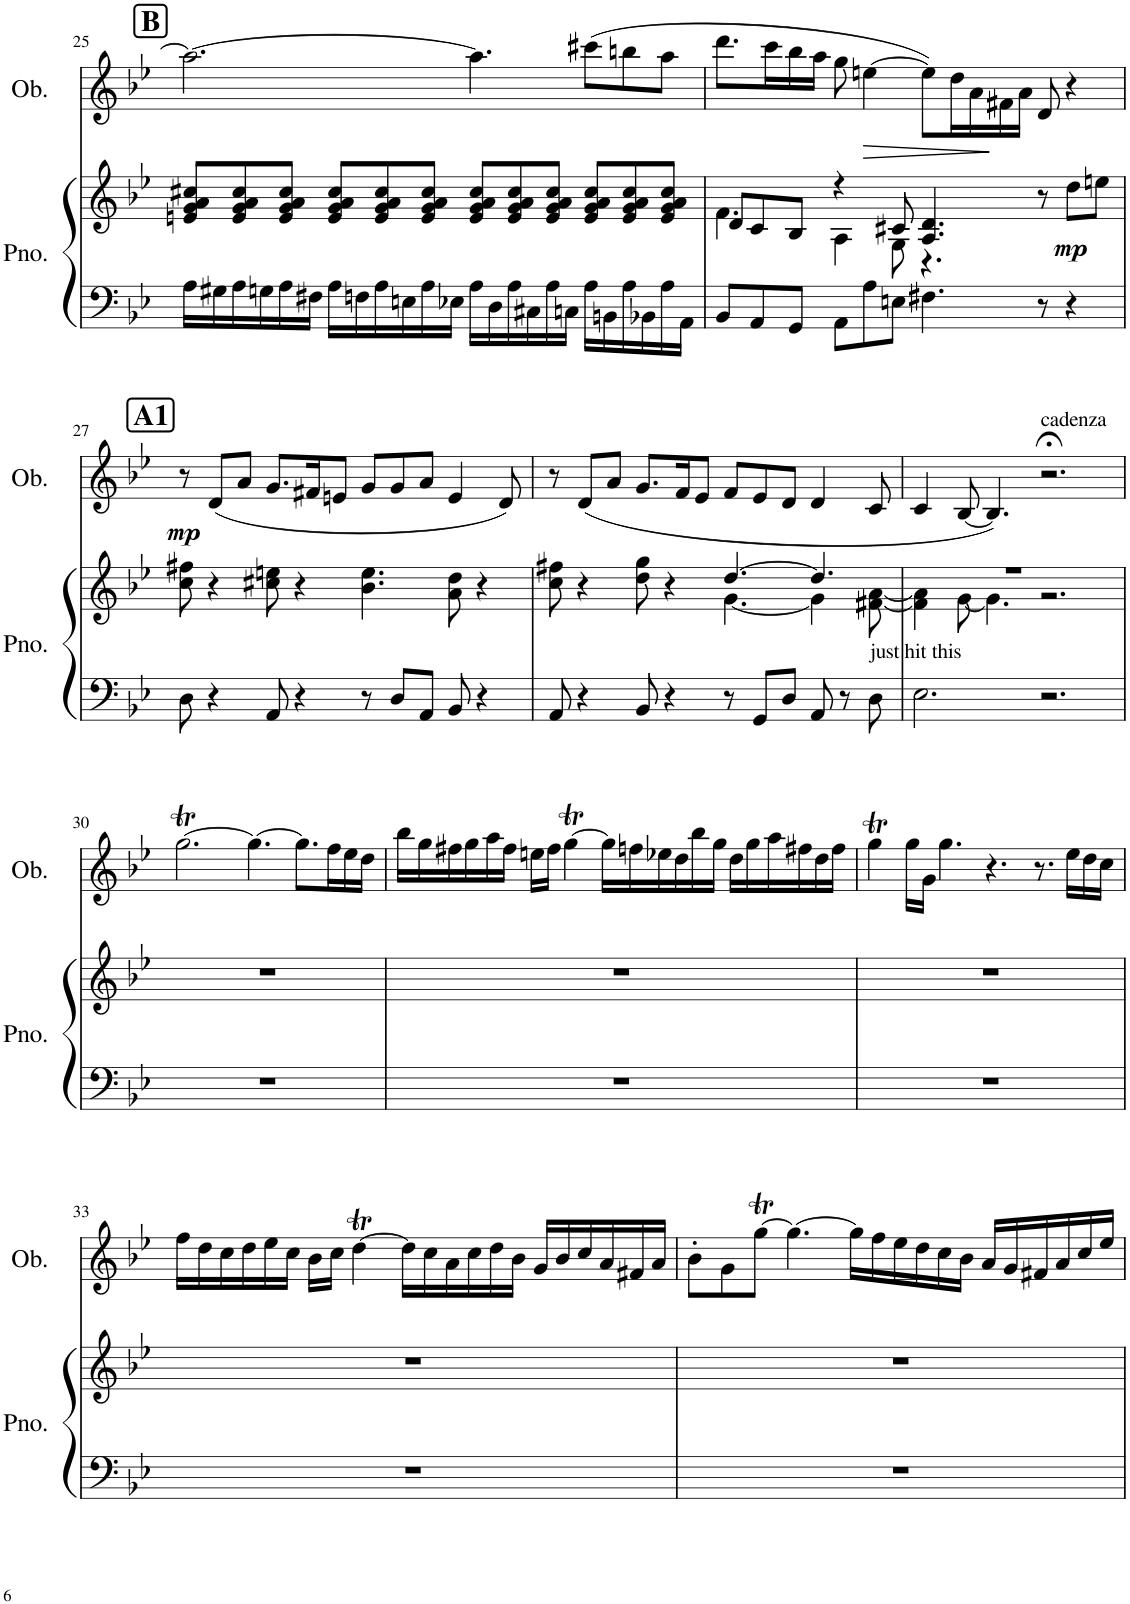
**kern	**kern	**dynam	**kern	**dynam
*part2	*part2	*part2	*part1	*part1
*staff3	*staff2	*staff2/3	*staff1	*staff1
*I"Piano	*	*	*I"Oboe	*
*I'Pno.	*	*	*I'Ob.	*
!!LO:PB:g=z
*clefF4	*clefG2	*	*clefG2	*
*k[b-e-]	*k[b-e-]	*	*k[b-e-]	*
*M12/8	*M12/8	*	*M12/8	*
!!LO:REH:place=s1:a:B:cj:fs=14:t=B
=25	=25	=25	=25	=25
16A\LL	8en/ 8g/ 8a/ 8cc#X/L	.	2.aa\_	.
16G#X\	.	.	.	.
16A\	8e/ 8g/ 8a/ 8cc#/	.	.	.
16Gn\	.	.	.	.
16A\	8e/ 8g/ 8a/ 8cc#/J	.	.	.
16F#X\JJ	.	.	.	.
16A\LL	8e/ 8g/ 8a/ 8cc#/L	.	.	.
16Fn\	.	.	.	.
16A\	8e/ 8g/ 8a/ 8cc#/	.	.	.
16En\	.	.	.	.
16A\	8e/ 8g/ 8a/ 8cc#/J	.	.	.
16E-X\JJ	.	.	.	.
16A\LL	8e/ 8g/ 8a/ 8cc#/L	.	4.aa\]	.
16D\	.	.	.	.
16A\	8e/ 8g/ 8a/ 8cc#/	.	.	.
16C#X\	.	.	.	.
16A\	8e/ 8g/ 8a/ 8cc#/J	.	.	.
16Cn\JJ	.	.	.	.
16A\LL	8e/ 8g/ 8a/ 8cc#/L	.	(8ccc#X\L	.
16BBn\	.	.	.	.
16A\	8e/ 8g/ 8a/ 8cc#/	.	8bbn\	.
16BB-X\	.	.	.	.
16A\	8e/ 8g/ 8a/ 8cc#/J	.	8aa\J	.
16AA\JJ	.	.	.	.
=26	=26	=26	=26	=26
*	*^	*	*	*
8BB-/L	8d/L	4.f\	.	8.ddd\L	.
8AA/	8c/	.	.	.	.
.	.	.	.	16ccc\L	.
8GG/J	8B-/J	.	.	16bb-\	.
.	.	.	.	16aa\JJ	.
8AA\L	4r	4A\	.	8gg\	.
!	!	!	!	!	!LO:HP:b
8A\	.	.	.	[4een\	>
8En\J	8c#X/	8G\	.	.	.
4.F#X\	4.A/ 4.d/	4.r	.	8ee\L])	.
.	.	.	.	16dd\L	.
.	.	.	.	16a\	.
.	.	.	.	16f#X\	]
.	.	.	.	16a\JJ	.
8r	8r	4.ryy	.	8d/	.
!	!	!	!LO:DY:b	!	!
4r	8dd\L	.	mp	4r	.
.	8een\J	.	.	.	.
*	*v	*v	*	*	*
!!LO:LB:g=z
!!LO:REH:place=s1:a:B:cj:fs=14:t=A1
=27	=27	=27	=27	=27
!	!	!	!	!LO:DY:b
8D\	8cc\ 8ff#X\	.	8r	mp
4r	4r	.	(8d/L	.
.	.	.	8a/J	.
8AA/	8cc#X\ 8een\	.	8.g/L	.
4r	4r	.	.	.
.	.	.	16f#X/K	.
.	.	.	8en/J	.
8r	4.b-\ 4.ee\	.	8g/L	.
8D/L	.	.	8g/	.
8AA/J	.	.	8a/J	.
8BB-/	8a\ 8dd\	.	4e/	.
4r	4r	.	.	.
.	.	.	8d/)	.
=28	=28	=28	=28	=28
*	*^	*	*	*
8AA/	8cc\ 8ff#X\	2.ryy	.	8r	.
4r	4r	.	.	(8d/L	.
.	.	.	.	8a/J	.
8BB-/	8dd\ 8gg\	.	.	8.g/L	.
4r	4r	.	.	.	.
.	.	.	.	16f/K	.
.	.	.	.	8e-/J	.
8r	[4.dd/	[4.g\	.	8f/L	.
8GG/L	.	.	.	8e-/	.
8D/J	.	.	.	8d/J	.
8AA/	4.dd/]	4g\]	.	4d/	.
8r	.	.	.	.	.
!LO:TX:a:t=just hit this	!	!	!	!	!
8D\	.	[8f#X\ [8a\	.	8c/	.
=29	=29	=29	=29	=29	=29
2.E-\	1.r	4f#\] 4a\]	.	4c/	.
.	.	[8g\	.	[8B-/	.
.	.	4.g\]	.	4.B-/])	.
!	!	!	!	!LO:TX:a:t=cadenza	!
2.r	.	2.r	.	2.r;<	.
*	*v	*v	*	*	*
!!LO:LB:g=z
=30	=30	=30	=30	=30
1.r	1.r	.	[2.ggT\	.
.	.	.	4.gg\_	.
.	.	.	8.gg\L]	.
.	.	.	16ff\L	.
.	.	.	16ee-\	.
.	.	.	16dd\JJ	.
=31	=31	=31	=31	=31
1.r	1.r	.	16bb-\LL	.
.	.	.	16gg\	.
.	.	.	16ff#X\	.
.	.	.	16gg\	.
.	.	.	16aa\	.
.	.	.	16ff#\JJ	.
.	.	.	16een\LL	.
.	.	.	16ff#\JJ	.
.	.	.	[4ggT\	.
.	.	.	16gg\LL]	.
.	.	.	16ffn\	.
.	.	.	16ee-X\	.
.	.	.	16dd\	.
.	.	.	16bb-\	.
.	.	.	16gg\JJ	.
.	.	.	16dd\LL	.
.	.	.	16gg\	.
.	.	.	16aa\	.
.	.	.	16ff#X\	.
.	.	.	16dd\	.
.	.	.	16ff#\JJ	.
=32	=32	=32	=32	=32
1.r	1.r	.	4ggT\	.
.	.	.	16gg\LL	.
.	.	.	16g\JJ	.
.	.	.	4.gg\	.
.	.	.	4.r	.
.	.	.	8.r	.
.	.	.	16ee-\LL	.
.	.	.	16dd\	.
.	.	.	16cc\JJ	.
!!LO:LB:g=z
=33	=33	=33	=33	=33
1.r	1.r	.	16ff\LL	.
.	.	.	16dd\	.
.	.	.	16cc\	.
.	.	.	16dd\	.
.	.	.	16ee-\	.
.	.	.	16cc\JJ	.
.	.	.	16b-\LL	.
.	.	.	16cc\JJ	.
.	.	.	[4ddt\	.
.	.	.	16dd\LL]	.
.	.	.	16cc\	.
.	.	.	16a\	.
.	.	.	16cc\	.
.	.	.	16dd\	.
.	.	.	16b-\JJ	.
.	.	.	16g/LL	.
.	.	.	16b-/	.
.	.	.	16cc/	.
.	.	.	16a/	.
.	.	.	16f#X/	.
.	.	.	16a/JJ	.
=34	=34	=34	=34	=34
1.r	1.r	.	8b-'\L	.
.	.	.	8g\	.
.	.	.	[8ggT\J	.
.	.	.	4.gg\_	.
.	.	.	16gg\LL]	.
.	.	.	16ff\	.
.	.	.	16ee-\	.
.	.	.	16dd\	.
.	.	.	16cc\	.
.	.	.	16b-\JJ	.
.	.	.	16a/LL	.
.	.	.	16g/	.
.	.	.	16f#X/	.
.	.	.	16a/	.
.	.	.	16cc/	.
.	.	.	16ee-/JJ	.
=	=	=	=	=
*-	*-	*-	*-	*-
